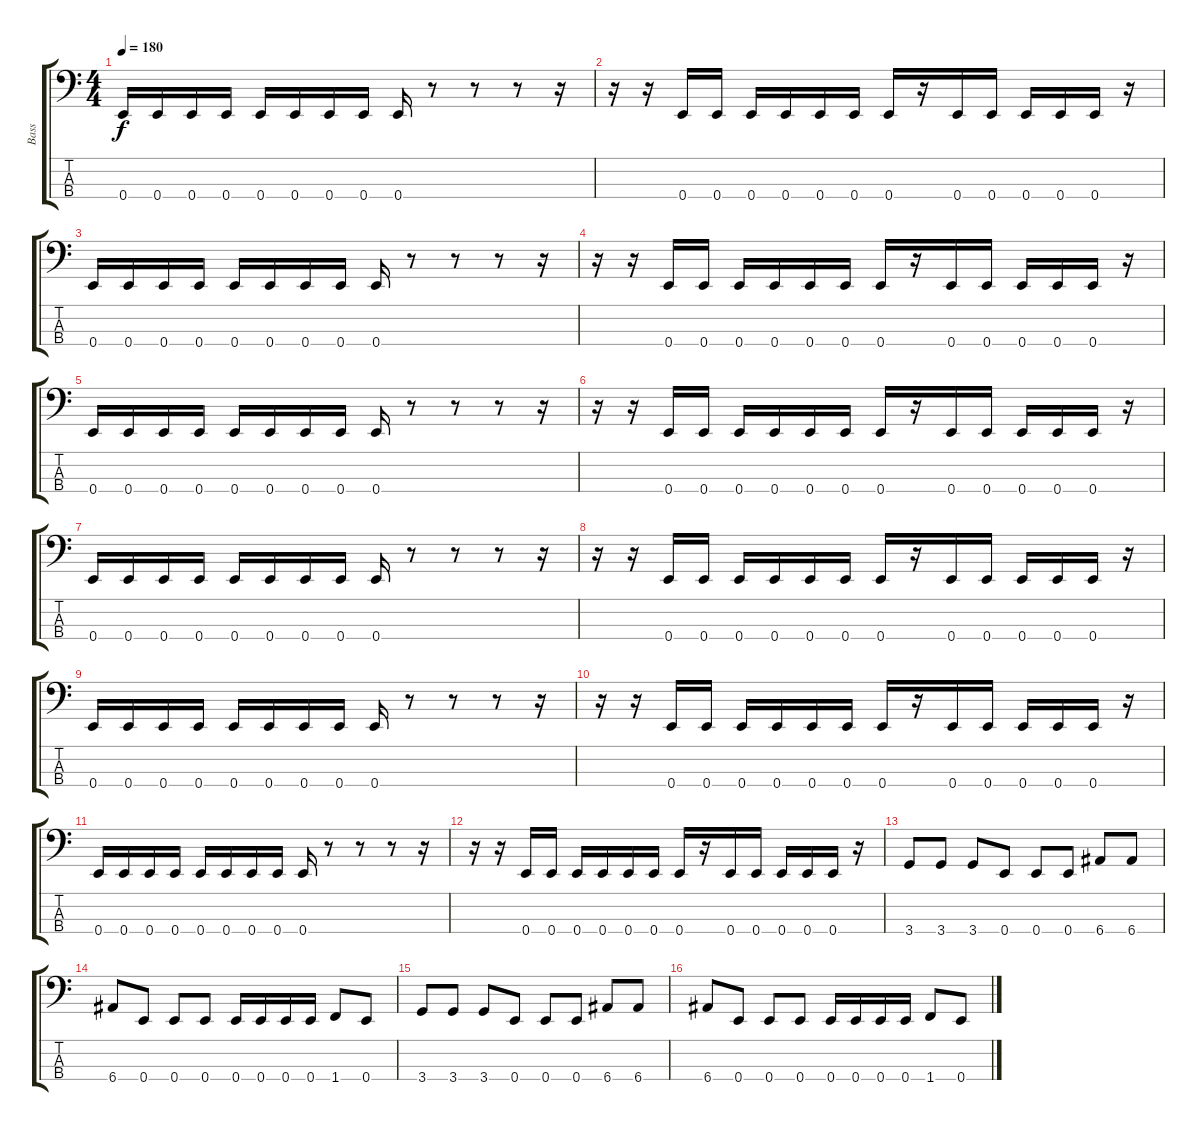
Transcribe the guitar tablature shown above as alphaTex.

\track ("Bass" "Bass") {instrument electricbassfinger}
\staff {score tabs}
\tuning (G2 D2 A1 E1) {hide}
\ts (4 4)
\tempo 180
\clef f4
\ks c
0.4.16{dy f} 0.4.16 0.4.16 0.4.16 0.4.16 0.4.16 0.4.16 0.4.16 0.4.16 r.8 r.8 r.8 r.16 |
r.16 r.16 0.4.16 0.4.16 0.4.16 0.4.16 0.4.16 0.4.16 0.4.16 r.16 0.4.16 0.4.16 0.4.16 0.4.16 0.4.16 r.16 |
0.4.16 0.4.16 0.4.16 0.4.16 0.4.16 0.4.16 0.4.16 0.4.16 0.4.16 r.8 r.8 r.8 r.16 |
r.16 r.16 0.4.16 0.4.16 0.4.16 0.4.16 0.4.16 0.4.16 0.4.16 r.16 0.4.16 0.4.16 0.4.16 0.4.16 0.4.16 r.16 |
0.4.16 0.4.16 0.4.16 0.4.16 0.4.16 0.4.16 0.4.16 0.4.16 0.4.16 r.8 r.8 r.8 r.16 |
r.16 r.16 0.4.16 0.4.16 0.4.16 0.4.16 0.4.16 0.4.16 0.4.16 r.16 0.4.16 0.4.16 0.4.16 0.4.16 0.4.16 r.16 |
0.4.16 0.4.16 0.4.16 0.4.16 0.4.16 0.4.16 0.4.16 0.4.16 0.4.16 r.8 r.8 r.8 r.16 |
r.16 r.16 0.4.16 0.4.16 0.4.16 0.4.16 0.4.16 0.4.16 0.4.16 r.16 0.4.16 0.4.16 0.4.16 0.4.16 0.4.16 r.16 |
0.4.16 0.4.16 0.4.16 0.4.16 0.4.16 0.4.16 0.4.16 0.4.16 0.4.16 r.8 r.8 r.8 r.16 |
r.16 r.16 0.4.16 0.4.16 0.4.16 0.4.16 0.4.16 0.4.16 0.4.16 r.16 0.4.16 0.4.16 0.4.16 0.4.16 0.4.16 r.16 |
0.4.16 0.4.16 0.4.16 0.4.16 0.4.16 0.4.16 0.4.16 0.4.16 0.4.16 r.8 r.8 r.8 r.16 |
r.16 r.16 0.4.16 0.4.16 0.4.16 0.4.16 0.4.16 0.4.16 0.4.16 r.16 0.4.16 0.4.16 0.4.16 0.4.16 0.4.16 r.16 |
3.4.8 3.4.8 3.4.8 0.4.8 0.4.8 0.4.8 6.4.8 6.4.8 |
6.4.8 0.4.8 0.4.8 0.4.8 0.4.16 0.4.16 0.4.16 0.4.16 1.4.8 0.4.8 |
3.4.8 3.4.8 3.4.8 0.4.8 0.4.8 0.4.8 6.4.8 6.4.8 |
6.4.8 0.4.8 0.4.8 0.4.8 0.4.16 0.4.16 0.4.16 0.4.16 1.4.8 0.4.8
